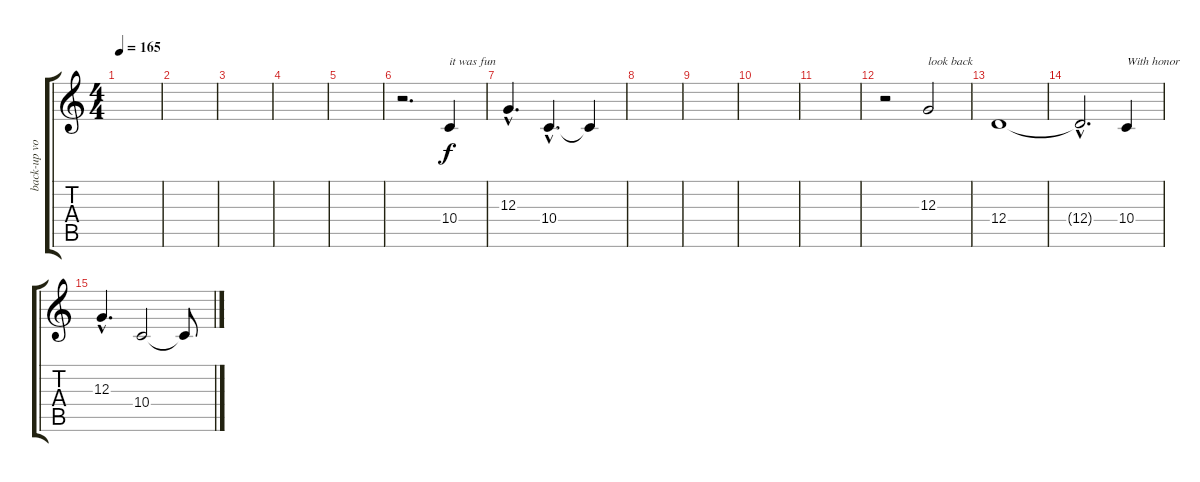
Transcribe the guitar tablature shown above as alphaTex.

\track ("back-up vocals" "back-up vo") {instrument lead2sawtooth}
\staff {score tabs}
\tuning (E4 B3 G3 D3 A2 E2) {hide}
\ts (4 4)
\tempo 165
\clef g2
\ks c
|
|
|
|
|
r.2{d} 10.4.4{txt "it was fun"} |
12.3{hac}.4{d} 10.4{hac}.4{d} 10.4{t}.4 |
|
|
|
|
r.2 12.3.2{txt "look back"} |
12.4.1 |
12.4{hac t}.2{d} 10.4.4{txt "With honor"} |
12.3{hac}.4{d} 10.4.2 10.4{t}.8
